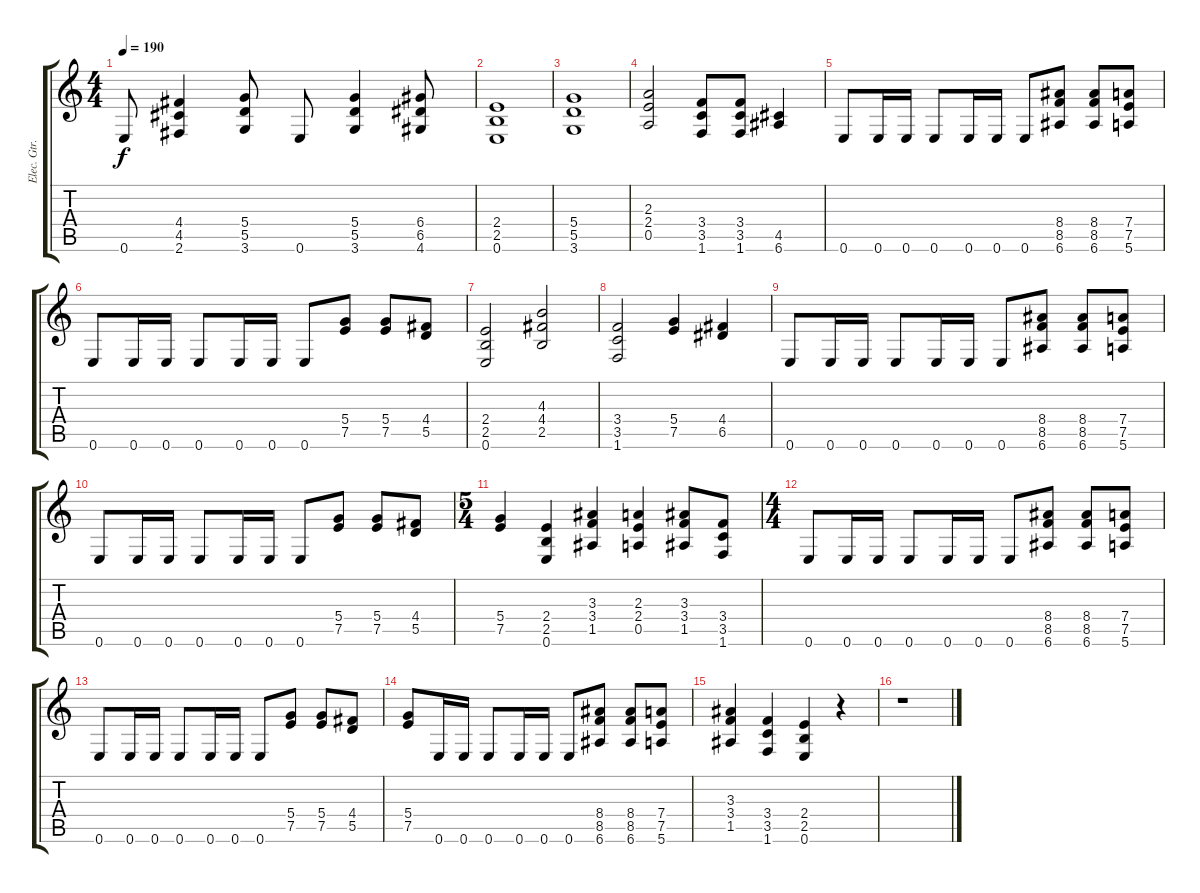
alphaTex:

\track ("Elec. Gtr. III" "Elec. Gtr.") {instrument distortionguitar}
\staff {score tabs}
\tuning (E4 B3 G3 D3 A2 E2) {hide}
\ts (4 4)
\tempo 190
\clef g2
\ks c
0.6.8{dy f} (4.4 4.5 2.6).4 (5.4 5.5 3.6).8 0.6.8 (5.4 5.5 3.6).4 (6.4 6.5 4.6).8 |
(2.4 2.5 0.6).1 |
(5.4 5.5 3.6).1 |
(2.3 2.4 0.5).2 (3.4 3.5 1.6).8 (3.4 3.5 1.6).8 (4.5 6.6).4 |
0.6.8 0.6.16 0.6.16 0.6.8 0.6.16 0.6.16 0.6.8 (8.4 8.5 6.6).8 (8.4 8.5 6.6).8 (7.4 7.5 5.6).8 |
0.6.8 0.6.16 0.6.16 0.6.8 0.6.16 0.6.16 0.6.8 (5.4 7.5).8 (5.4 7.5).8 (4.4 5.5).8 |
(2.4 2.5 0.6).2 (4.3 4.4 2.5).2 |
(3.4 3.5 1.6).2 (5.4 7.5).4 (4.4 6.5).4 |
0.6.8 0.6.16 0.6.16 0.6.8 0.6.16 0.6.16 0.6.8 (8.4 8.5 6.6).8 (8.4 8.5 6.6).8 (7.4 7.5 5.6).8 |
0.6.8 0.6.16 0.6.16 0.6.8 0.6.16 0.6.16 0.6.8 (5.4 7.5).8 (5.4 7.5).8 (4.4 5.5).8 |
\ts (5 4)
(5.4 7.5).4 (2.4 2.5 0.6).4 (3.3 3.4 1.5).4 (2.3 2.4 0.5).4 (3.3 3.4 1.5).8 (3.4 3.5 1.6).8 |
\ts (4 4)
0.6.8 0.6.16 0.6.16 0.6.8 0.6.16 0.6.16 0.6.8 (8.4 8.5 6.6).8 (8.4 8.5 6.6).8 (7.4 7.5 5.6).8 |
0.6.8 0.6.16 0.6.16 0.6.8 0.6.16 0.6.16 0.6.8 (5.4 7.5).8 (5.4 7.5).8 (4.4 5.5).8 |
(5.4 7.5).8 0.6.16 0.6.16 0.6.8 0.6.16 0.6.16 0.6.8 (8.4 8.5 6.6).8 (8.4 8.5 6.6).8 (7.4 7.5 5.6).8 |
(3.3 3.4 1.5).4 (3.4 3.5 1.6).4 (2.4 2.5 0.6).4 r.4 |
r.1
